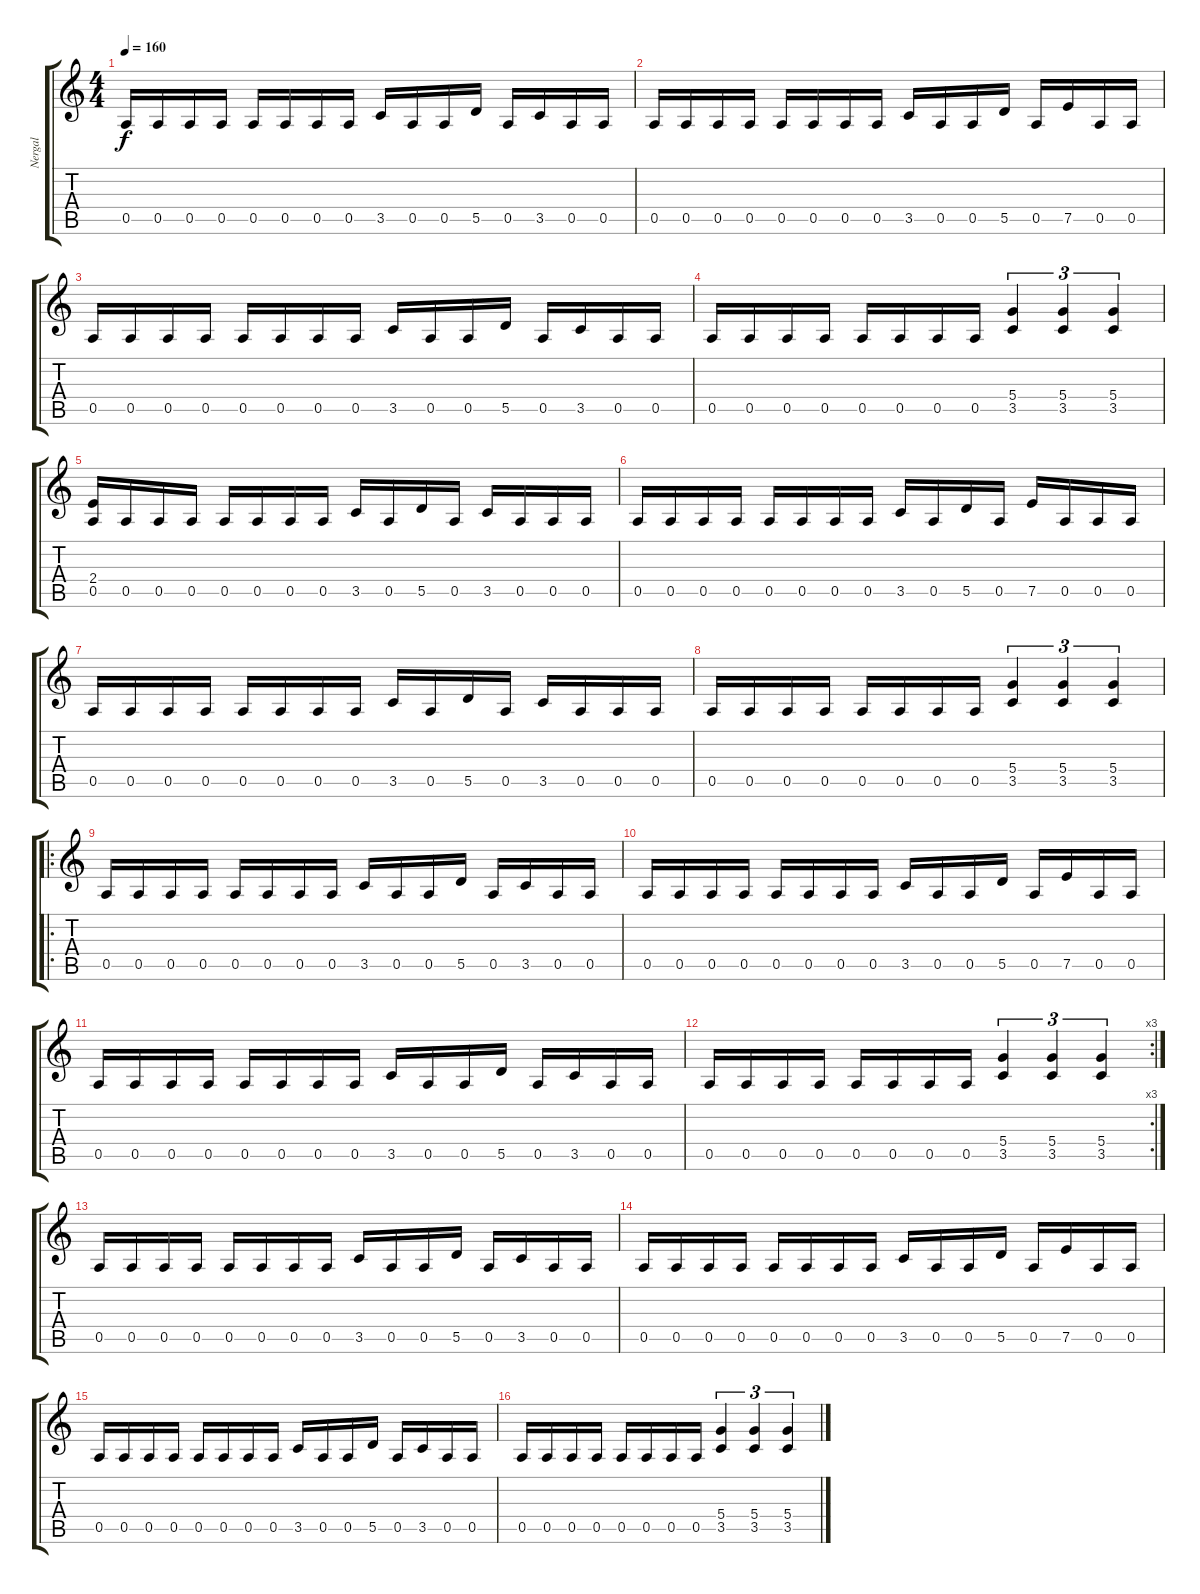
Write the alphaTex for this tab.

\track ("Nergal" "Nergal") {instrument overdrivenguitar}
\staff {score tabs}
\tuning (E4 B3 G3 D3 A2 E2) {hide}
\ts (4 4)
\tempo 160
\clef g2
\ks c
0.5.16{dy f instrument overdrivenguitar} 0.5.16 0.5.16 0.5.16 0.5.16 0.5.16 0.5.16 0.5.16 3.5.16 0.5.16 0.5.16 5.5.16 0.5.16 3.5.16 0.5.16 0.5.16 |
0.5.16 0.5.16 0.5.16 0.5.16 0.5.16 0.5.16 0.5.16 0.5.16 3.5.16 0.5.16 0.5.16 5.5.16 0.5.16 7.5.16 0.5.16 0.5.16 |
0.5.16 0.5.16 0.5.16 0.5.16 0.5.16 0.5.16 0.5.16 0.5.16 3.5.16 0.5.16 0.5.16 5.5.16 0.5.16 3.5.16 0.5.16 0.5.16 |
0.5.16 0.5.16 0.5.16 0.5.16 0.5.16 0.5.16 0.5.16 0.5.16 (5.4 3.5).4{tu (3 2)} (5.4 3.5).4{tu (3 2)} (5.4 3.5).4{tu (3 2)} |
(2.4 0.5).16 0.5.16 0.5.16 0.5.16 0.5.16 0.5.16 0.5.16 0.5.16 3.5.16 0.5.16 5.5.16 0.5.16 3.5.16 0.5.16 0.5.16 0.5.16 |
0.5.16 0.5.16 0.5.16 0.5.16 0.5.16 0.5.16 0.5.16 0.5.16 3.5.16 0.5.16 5.5.16 0.5.16 7.5.16 0.5.16 0.5.16 0.5.16 |
0.5.16 0.5.16 0.5.16 0.5.16 0.5.16 0.5.16 0.5.16 0.5.16 3.5.16 0.5.16 5.5.16 0.5.16 3.5.16 0.5.16 0.5.16 0.5.16 |
0.5.16 0.5.16 0.5.16 0.5.16 0.5.16 0.5.16 0.5.16 0.5.16 (5.4 3.5).4{tu (3 2)} (5.4 3.5).4{tu (3 2)} (5.4 3.5).4{tu (3 2)} |
\ro
0.5.16 0.5.16 0.5.16 0.5.16 0.5.16 0.5.16 0.5.16 0.5.16 3.5.16 0.5.16 0.5.16 5.5.16 0.5.16 3.5.16 0.5.16 0.5.16 |
0.5.16 0.5.16 0.5.16 0.5.16 0.5.16 0.5.16 0.5.16 0.5.16 3.5.16 0.5.16 0.5.16 5.5.16 0.5.16 7.5.16 0.5.16 0.5.16 |
0.5.16 0.5.16 0.5.16 0.5.16 0.5.16 0.5.16 0.5.16 0.5.16 3.5.16 0.5.16 0.5.16 5.5.16 0.5.16 3.5.16 0.5.16 0.5.16 |
\rc 3
0.5.16 0.5.16 0.5.16 0.5.16 0.5.16 0.5.16 0.5.16 0.5.16 (5.4 3.5).4{tu (3 2)} (5.4 3.5).4{tu (3 2)} (5.4 3.5).4{tu (3 2)} |
0.5.16 0.5.16 0.5.16 0.5.16 0.5.16 0.5.16 0.5.16 0.5.16 3.5.16 0.5.16 0.5.16 5.5.16 0.5.16 3.5.16 0.5.16 0.5.16 |
0.5.16 0.5.16 0.5.16 0.5.16 0.5.16 0.5.16 0.5.16 0.5.16 3.5.16 0.5.16 0.5.16 5.5.16 0.5.16 7.5.16 0.5.16 0.5.16 |
0.5.16 0.5.16 0.5.16 0.5.16 0.5.16 0.5.16 0.5.16 0.5.16 3.5.16 0.5.16 0.5.16 5.5.16 0.5.16 3.5.16 0.5.16 0.5.16 |
0.5.16 0.5.16 0.5.16 0.5.16 0.5.16 0.5.16 0.5.16 0.5.16 (5.4 3.5).4{tu (3 2)} (5.4 3.5).4{tu (3 2)} (5.4 3.5).4{tu (3 2)}
